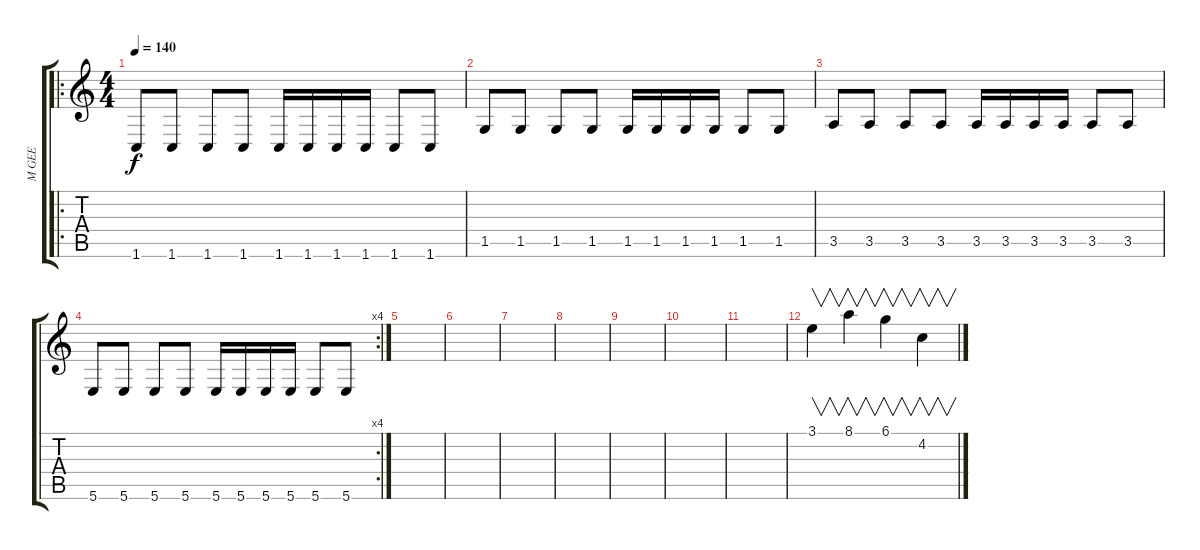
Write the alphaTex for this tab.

\track ("M GEE" "M GEE") {instrument distortionguitar}
\staff {score tabs}
\tuning (Db4 Ab3 E3 B2 Gb2 B1) {hide}
\ro
\ts (4 4)
\tempo 140
\clef g2
\ks c
1.6.8{dy f} 1.6.8 1.6.8 1.6.8 1.6.16 1.6.16 1.6.16 1.6.16 1.6.8 1.6.8 |
1.5.8 1.5.8 1.5.8 1.5.8 1.5.16 1.5.16 1.5.16 1.5.16 1.5.8 1.5.8 |
3.5.8 3.5.8 3.5.8 3.5.8 3.5.16 3.5.16 3.5.16 3.5.16 3.5.8 3.5.8 |
\rc 4
5.6.8 5.6.8 5.6.8 5.6.8 5.6.16 5.6.16 5.6.16 5.6.16 5.6.8 5.6.8 |
|
|
|
|
|
|
|
3.1.4{v} 8.1.4{v} 6.1.4{v} 4.2.4{v}
